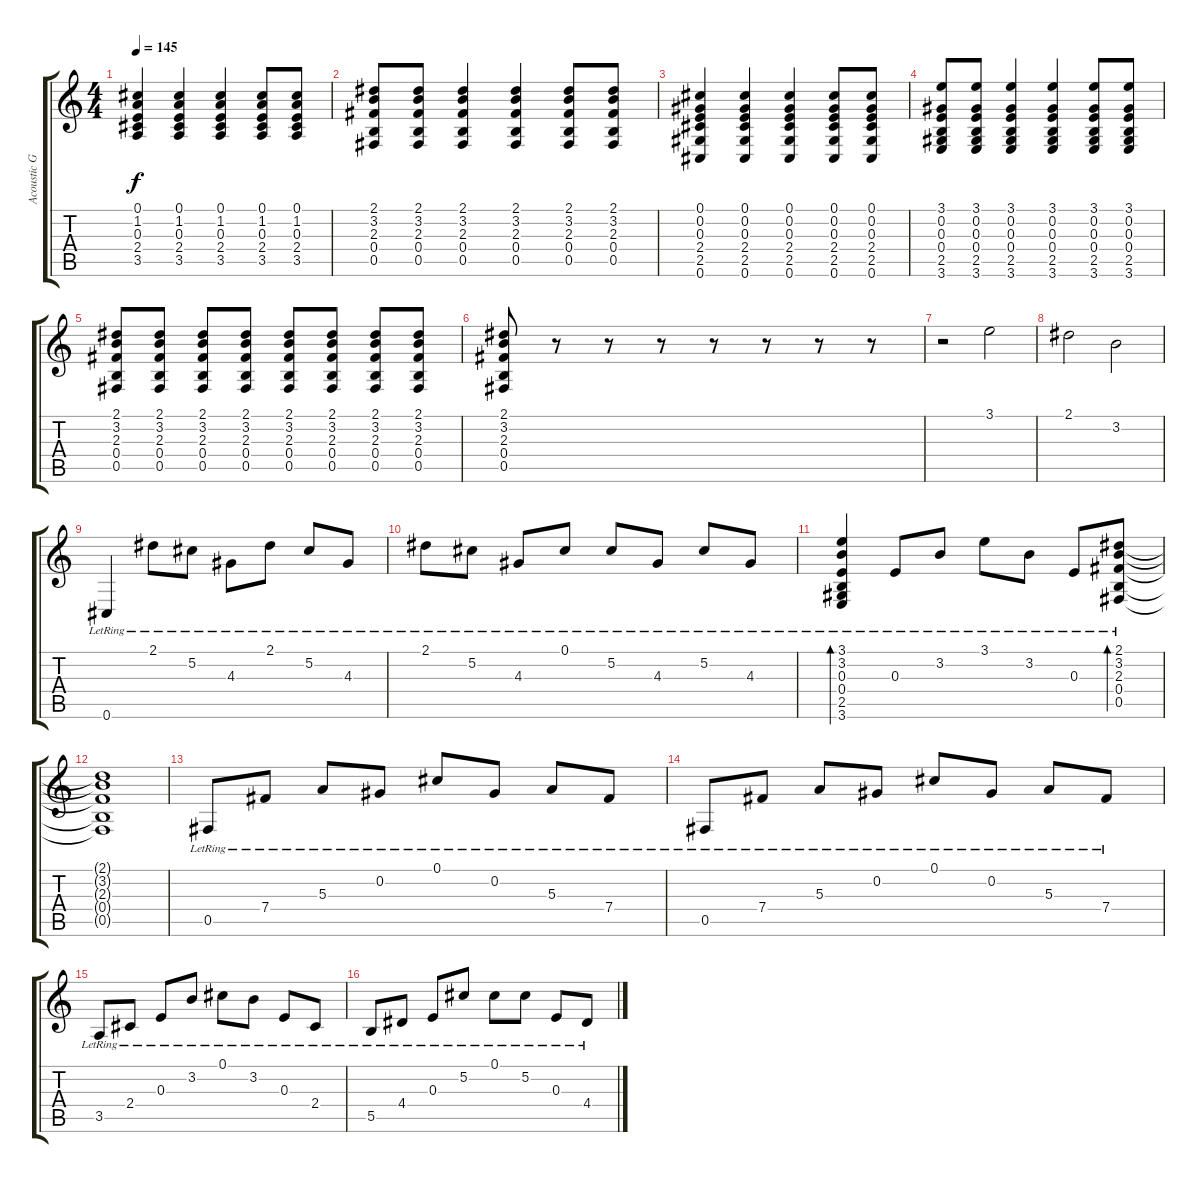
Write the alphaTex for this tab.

\track ("Acoustic Guitar" "Acoustic G") {instrument acousticguitarsteel}
\staff {score tabs}
\tuning (Db4 Ab3 E3 B2 Gb2 Db2) {hide}
\ts (4 4)
\tempo 145
\clef g2
\ks c
(0.1 1.2 0.3 2.4 3.5).4{dy f} (0.1 1.2 0.3 2.4 3.5).4 (0.1 1.2 0.3 2.4 3.5).4 (0.1 1.2 0.3 2.4 3.5).8 (0.1 1.2 0.3 2.4 3.5).8 |
(2.1 3.2 2.3 0.4 0.5).8 (2.1 3.2 2.3 0.4 0.5).8 (2.1 3.2 2.3 0.4 0.5).4 (2.1 3.2 2.3 0.4 0.5).4 (2.1 3.2 2.3 0.4 0.5).8 (2.1 3.2 2.3 0.4 0.5).8 |
(0.1 0.2 0.3 2.4 2.5 0.6).4 (0.1 0.2 0.3 2.4 2.5 0.6).4 (0.1 0.2 0.3 2.4 2.5 0.6).4 (0.1 0.2 0.3 2.4 2.5 0.6).8 (0.1 0.2 0.3 2.4 2.5 0.6).8 |
(3.1 0.2 0.3 0.4 2.5 3.6).8 (3.1 0.2 0.3 0.4 2.5 3.6).8 (3.1 0.2 0.3 0.4 2.5 3.6).4 (3.1 0.2 0.3 0.4 2.5 3.6).4 (3.1 0.2 0.3 0.4 2.5 3.6).8 (3.1 0.2 0.3 0.4 2.5 3.6).8 |
(2.1 3.2 2.3 0.4 0.5).8 (2.1 3.2 2.3 0.4 0.5).8 (2.1 3.2 2.3 0.4 0.5).8 (2.1 3.2 2.3 0.4 0.5).8 (2.1 3.2 2.3 0.4 0.5).8 (2.1 3.2 2.3 0.4 0.5).8 (2.1 3.2 2.3 0.4 0.5).8 (2.1 3.2 2.3 0.4 0.5).8 |
(2.1 3.2 2.3 0.4 0.5).8 r.8 r.8 r.8 r.8 r.8 r.8 r.8 |
r.2 3.1.2 |
2.1.2 3.2.2 |
0.6{lr}.4 2.1{lr}.8 5.2{lr}.8 4.3{lr}.8 2.1{lr}.8 5.2{lr}.8 4.3{lr}.8 |
2.1{lr}.8 5.2{lr}.8 4.3{lr}.8 0.1{lr}.8 5.2{lr}.8 4.3{lr}.8 5.2{lr}.8 4.3{lr}.8 |
(3.1{lr} 3.2{lr} 0.3{lr} 0.4{lr} 2.5{lr} 3.6{lr}).4{bd 60} 0.3{lr}.8 3.2{lr}.8 3.1{lr}.8 3.2{lr}.8 0.3{lr}.8 (2.1{lr} 3.2{lr} 2.3{lr} 0.4{lr} 0.5{lr}).8{bd 120} |
(2.1{t} 3.2{t} 2.3{t} 0.4{t} 0.5{t}).1 |
0.5{lr}.8 7.4{lr}.8 5.3{lr}.8 0.2{lr}.8 0.1{lr}.8 0.2{lr}.8 5.3{lr}.8 7.4{lr}.8 |
0.5{lr}.8 7.4{lr}.8 5.3{lr}.8 0.2{lr}.8 0.1{lr}.8 0.2{lr}.8 5.3{lr}.8 7.4{lr}.8 |
3.5{lr}.8 2.4{lr}.8 0.3{lr}.8 3.2{lr}.8 0.1{lr}.8 3.2{lr}.8 0.3{lr}.8 2.4{lr}.8 |
5.5{lr}.8 4.4{lr}.8 0.3{lr}.8 5.2{lr}.8 0.1{lr}.8 5.2{lr}.8 0.3{lr}.8 4.4{lr}.8
